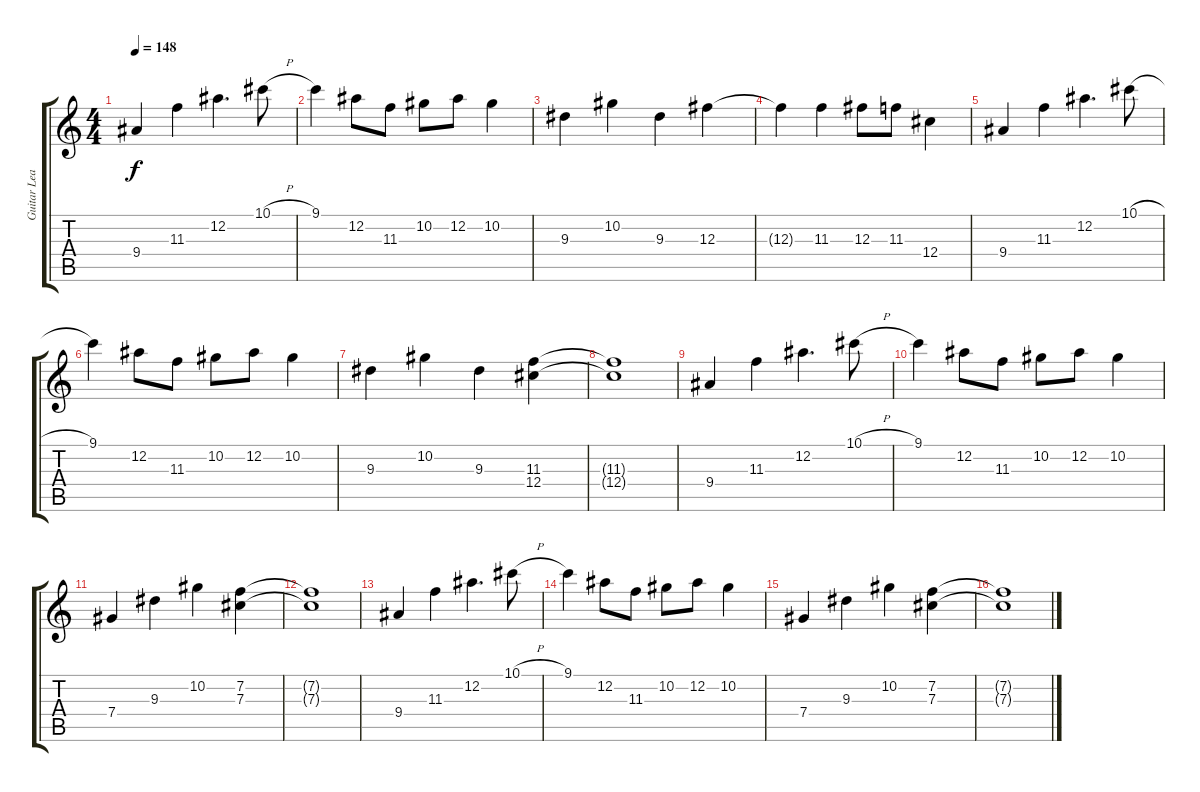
\track ("Guitar Lead" "Guitar Lea") {instrument electricguitarjazz}
\staff {score tabs}
\tuning (Eb4 Bb3 Gb3 Db3 Ab2 Eb2) {hide}
\ts (4 4)
\tempo 148
\clef g2
\ks c
9.4.4{dy f} 11.3.4 12.2.4{d} 10.1{h}.8 |
9.1.4 12.2.8 11.3.8 10.2.8 12.2.8 10.2.4 |
9.3.4 10.2.4 9.3.4 12.3.4 |
12.3{t}.4 11.3.4 12.3.8 11.3.8 12.4.4 |
9.4.4 11.3.4 12.2.4{d} 10.1{h}.8 |
9.1.4 12.2.8 11.3.8 10.2.8 12.2.8 10.2.4 |
9.3.4 10.2.4 9.3.4 (11.3 12.4).4 |
(11.3{t} 12.4{t}).1 |
9.4.4 11.3.4 12.2.4{d} 10.1{h}.8 |
9.1.4 12.2.8 11.3.8 10.2.8 12.2.8 10.2.4 |
7.4.4 9.3.4 10.2.4 (7.2 7.3).4 |
(7.2{t} 7.3{t}).1 |
9.4.4 11.3.4 12.2.4{d} 10.1{h}.8 |
9.1.4 12.2.8 11.3.8 10.2.8 12.2.8 10.2.4 |
7.4.4 9.3.4 10.2.4 (7.2 7.3).4 |
(7.2{t} 7.3{t}).1
